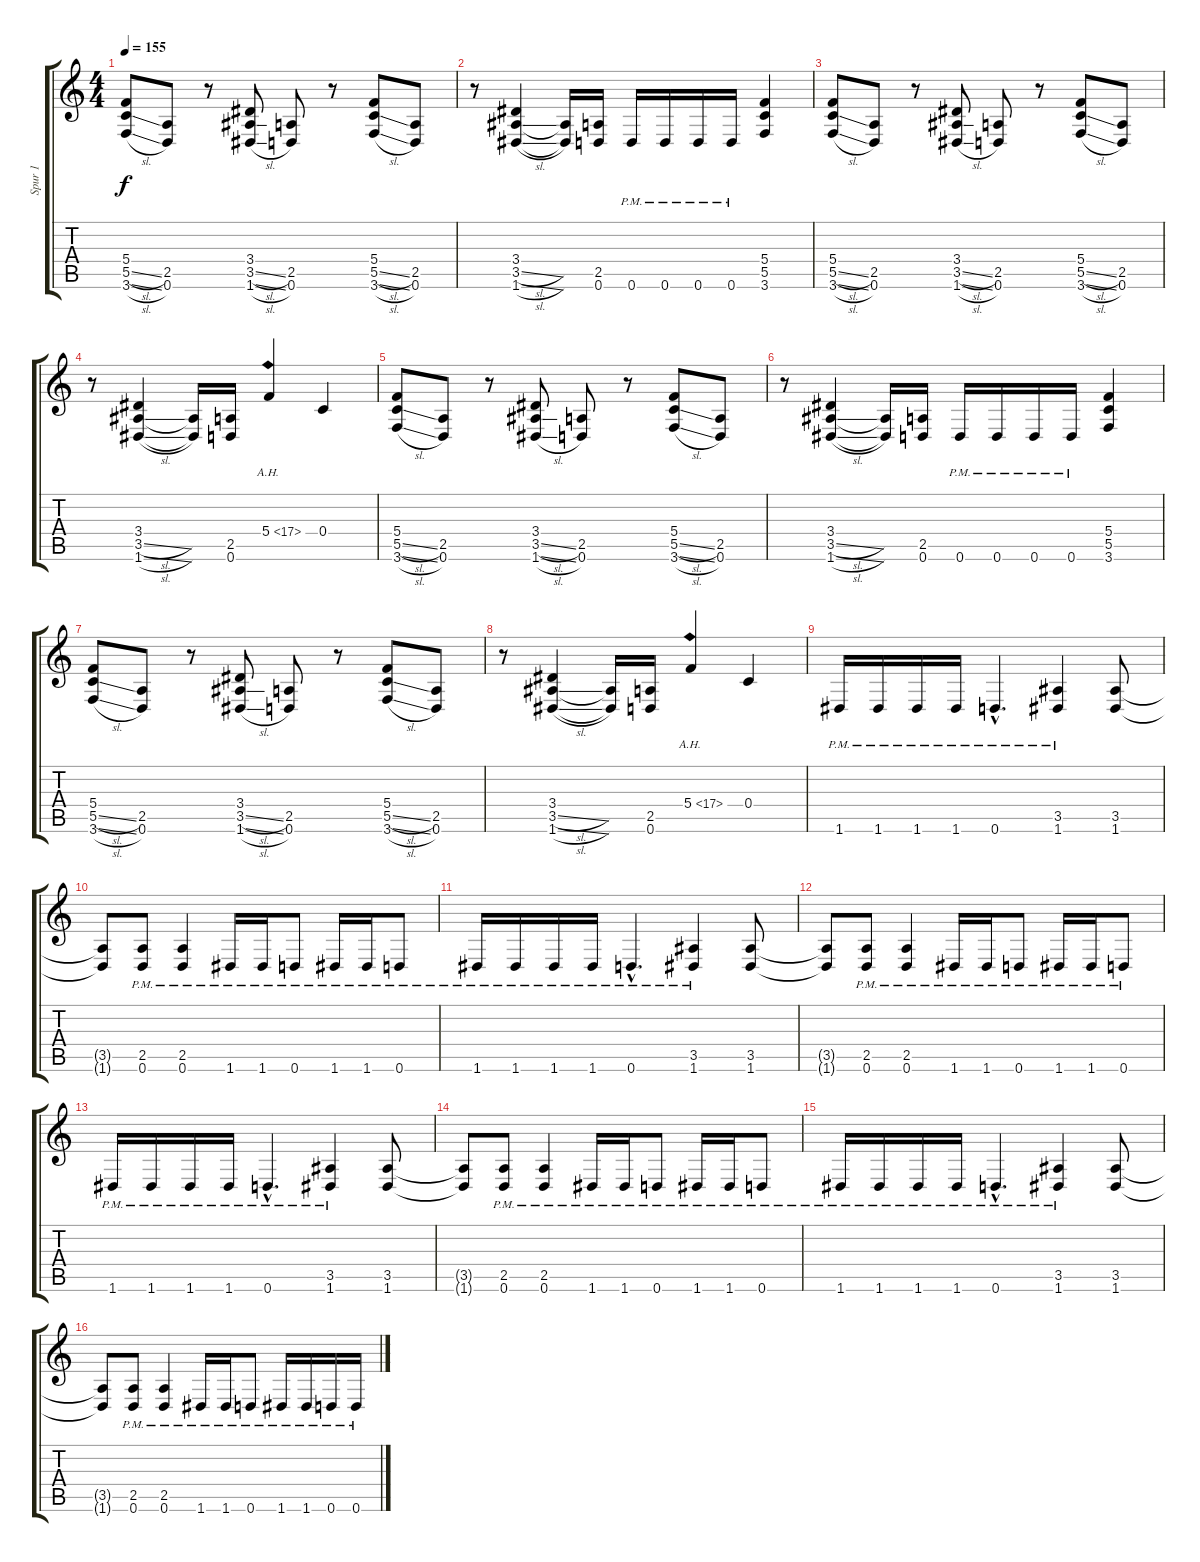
\track ("Spur 1" "Spur 1") {instrument distortionguitar}
\staff {score tabs}
\tuning (D4 A3 F3 C3 G2 D2) {hide}
\ts (4 4)
\tempo 155
\clef g2
\ks c
(5.4 5.5{sl} 3.6{sl}).8{dy f} (2.5 0.6).8 r.8 (3.4 3.5{sl} 1.6{sl}).8 (2.5 0.6).8 r.8 (5.4 5.5{sl} 3.6{sl}).8 (2.5 0.6).8 |
r.8 (3.4 3.5{sl} 1.6{sl}).4 (3.5{t} 1.6{t}).16 (2.5 0.6).16 0.6{pm}.16 0.6{pm}.16 0.6{pm}.16 0.6{pm}.16 (5.4 5.5 3.6).4 |
(5.4 5.5{sl} 3.6{sl}).8 (2.5 0.6).8 r.8 (3.4 3.5{sl} 1.6{sl}).8 (2.5 0.6).8 r.8 (5.4 5.5{sl} 3.6{sl}).8 (2.5 0.6).8 |
r.8 (3.4 3.5{sl} 1.6{sl}).4 (3.5{t} 1.6{t}).16 (2.5 0.6).16 5.4{ah 12}.4 0.4.4 |
(5.4 5.5{sl} 3.6{sl}).8 (2.5 0.6).8 r.8 (3.4 3.5{sl} 1.6{sl}).8 (2.5 0.6).8 r.8 (5.4 5.5{sl} 3.6{sl}).8 (2.5 0.6).8 |
r.8 (3.4 3.5{sl} 1.6{sl}).4 (3.5{t} 1.6{t}).16 (2.5 0.6).16 0.6{pm}.16 0.6{pm}.16 0.6{pm}.16 0.6{pm}.16 (5.4 5.5 3.6).4 |
(5.4 5.5{sl} 3.6{sl}).8 (2.5 0.6).8 r.8 (3.4 3.5{sl} 1.6{sl}).8 (2.5 0.6).8 r.8 (5.4 5.5{sl} 3.6{sl}).8 (2.5 0.6).8 |
r.8 (3.4 3.5{sl} 1.6{sl}).4 (3.5{t} 1.6{t}).16 (2.5 0.6).16 5.4{ah 12}.4 0.4.4 |
1.6{pm}.16 1.6{pm}.16 1.6{pm}.16 1.6{pm}.16 0.6{hac pm}.4{d} (3.5{pm} 1.6{pm}).4 (3.5 1.6).8 |
(3.5{t} 1.6{t}).8 (2.5{pm} 0.6{pm}).8 (2.5{pm} 0.6{pm}).4 1.6{pm}.16 1.6{pm}.16 0.6{pm}.8 1.6{pm}.16 1.6{pm}.16 0.6{pm}.8 |
1.6{pm}.16 1.6{pm}.16 1.6{pm}.16 1.6{pm}.16 0.6{hac pm}.4{d} (3.5{pm} 1.6{pm}).4 (3.5 1.6).8 |
(3.5{t} 1.6{t}).8 (2.5{pm} 0.6{pm}).8 (2.5{pm} 0.6{pm}).4 1.6{pm}.16 1.6{pm}.16 0.6{pm}.8 1.6{pm}.16 1.6{pm}.16 0.6{pm}.8 |
1.6{pm}.16 1.6{pm}.16 1.6{pm}.16 1.6{pm}.16 0.6{hac pm}.4{d} (3.5{pm} 1.6{pm}).4 (3.5 1.6).8 |
(3.5{t} 1.6{t}).8 (2.5{pm} 0.6{pm}).8 (2.5{pm} 0.6{pm}).4 1.6{pm}.16 1.6{pm}.16 0.6{pm}.8 1.6{pm}.16 1.6{pm}.16 0.6{pm}.8 |
1.6{pm}.16 1.6{pm}.16 1.6{pm}.16 1.6{pm}.16 0.6{hac pm}.4{d} (3.5{pm} 1.6{pm}).4 (3.5 1.6).8 |
(3.5{t} 1.6{t}).8 (2.5{pm} 0.6{pm}).8 (2.5{pm} 0.6{pm}).4 1.6{pm}.16 1.6{pm}.16 0.6{pm}.8 1.6{pm}.16 1.6{pm}.16 0.6{pm}.16 0.6{pm}.16
